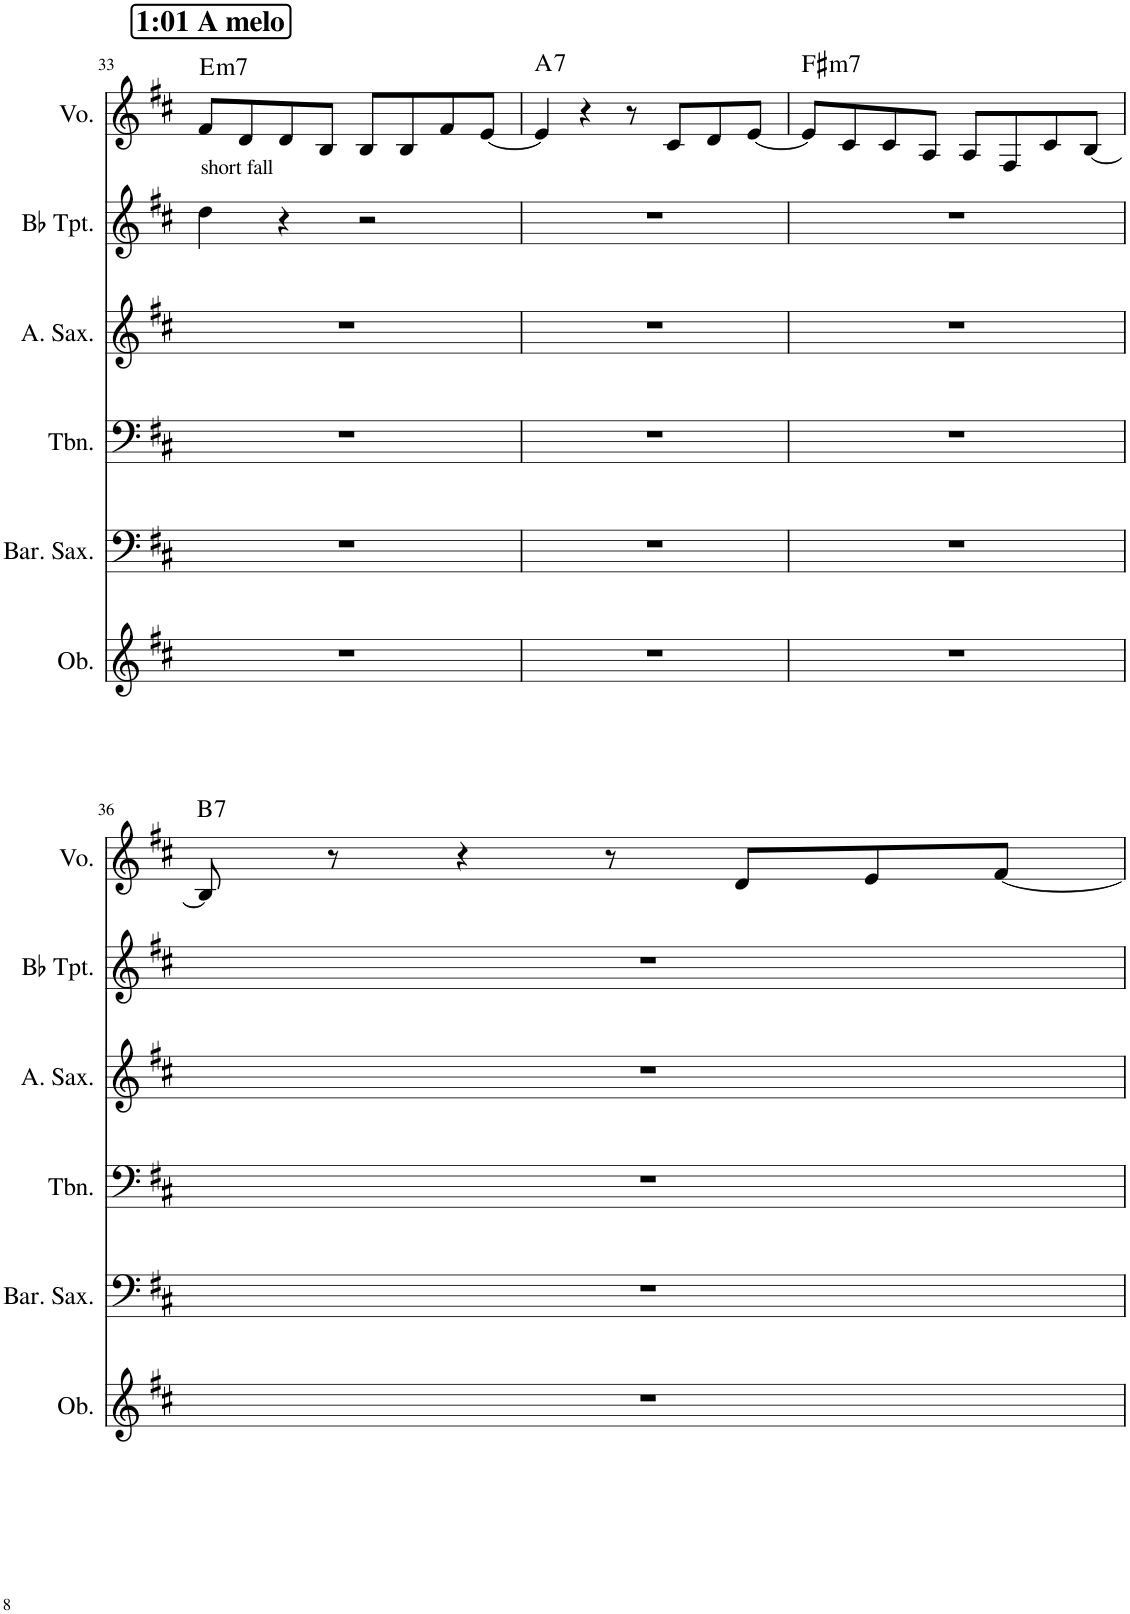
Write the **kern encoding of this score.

**kern	**kern	**kern	**kern	**kern	**kern	**harte
*part6	*part5	*part4	*part3	*part2	*part1	*part1
*staff6	*staff5	*staff4	*staff3	*staff2	*staff1	*
*I"Oboe	*I"Baritone Saxophone	*I"Trombone	*I"Alto Saxophone	*I"Bb Trumpet	*I"Voice	*
*I'Ob.	*I'Bar. Sax.	*I'Tbn.	*I'A. Sax.	*I'Bb Tpt.	*I'Vo.	*
!!LO:PB:g=z
*clefG2	*clefF4	*clefF4	*clefG2	*clefG2	*clefG2	*
*	*ITrd12c21	*	*ITrd5c9	*ITrd1c2	*	*
*k[f#c#]	*k[f#c#]	*k[f#c#]	*k[f#c#]	*k[f#c#]	*k[f#c#]	*
*M4/4	*M4/4	*M4/4	*M4/4	*M4/4	*M4/4	*
!!LO:REH:place=s1:a:B:cj:fs=14:t=1&colon;01 A melo
=33	=33	=33	=33	=33	=33	=33
!	!	!	!	!LO:TX:a:t=short fall	!	!LO:H:kt=m7
1r	1r	1r	1r	4dd\	8f#/L	E:min7
.	.	.	.	.	8d/	.
.	.	.	.	4r	8d/	.
.	.	.	.	.	8B/J	.
.	.	.	.	2r	8B/L	.
.	.	.	.	.	8B/	.
.	.	.	.	.	8f#/	.
.	.	.	.	.	[8e/J	.
=34	=34	=34	=34	=34	=34	=34
!	!	!	!	!	!	!LO:H:kt=7
1r	1r	1r	1r	1r	4e/]	A:7
.	.	.	.	.	4r	.
.	.	.	.	.	8r	.
.	.	.	.	.	8c#/L	.
.	.	.	.	.	8d/	.
.	.	.	.	.	[8e/J	.
=35	=35	=35	=35	=35	=35	=35
!	!	!	!	!	!	!LO:H:kt=m7
1r	1r	1r	1r	1r	8e/L]	F#:min7
.	.	.	.	.	8c#/	.
.	.	.	.	.	8c#/	.
.	.	.	.	.	8A/J	.
.	.	.	.	.	8A/L	.
.	.	.	.	.	8F#/	.
.	.	.	.	.	8c#/	.
.	.	.	.	.	[8B/J	.
!!LO:LB:g=z
=36	=36	=36	=36	=36	=36	=36
!	!	!	!	!	!	!LO:H:kt=7
1r	1r	1r	1r	1r	8B/]	B:7
.	.	.	.	.	8r	.
.	.	.	.	.	4r	.
.	.	.	.	.	8r	.
.	.	.	.	.	8d/L	.
.	.	.	.	.	8e/	.
.	.	.	.	.	[8f#/J	.
=	=	=	=	=	=	=
*-	*-	*-	*-	*-	*-	*-
